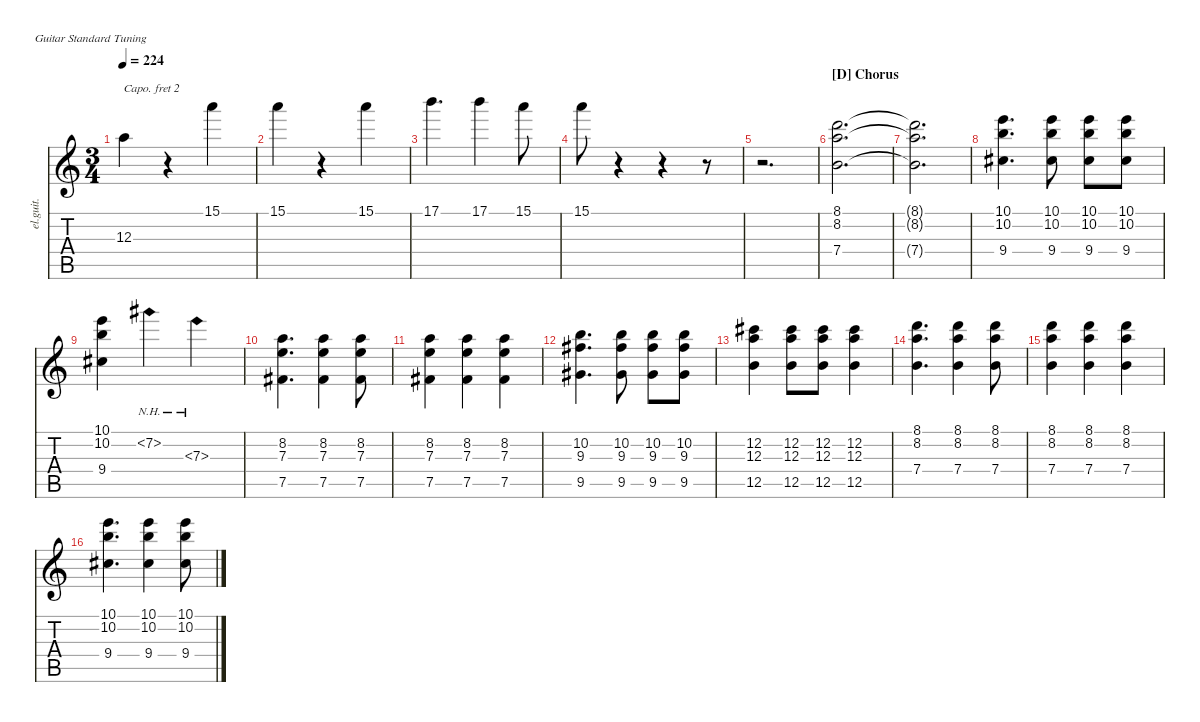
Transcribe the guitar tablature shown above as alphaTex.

\defaultSystemsLayout 4
\hideDynamics
\bracketExtendMode nobrackets
\otherSystemsTrackNameOrientation horizontal
\track ("Clean Guitar" "el.guit.") {instrument electricguitarclean}
\staff {score tabs}
\capo 2
\tuning (E4 B3 G3 D3 A2 E2)
\ts (3 4)
\tempo 224
\clef g2
\ks c
12.3.4{dy mf beam Down} r.4{beam Down} 15.1.4{beam Down} |
15.1.4{beam Down} r.4{beam Down} 15.1.4{beam Down} |
17.1.4{d beam Down} 17.1.4{beam Down} 15.1.8{beam Down} |
15.1.8{beam Down} r.4{beam Down} r.4{beam Down} r.8{beam Down} |
r.2{d beam Down} |
\section ("D" "Chorus")
(7.4 8.2 8.1).2{d beam Down} |
(8.1{t} 8.2{t} 7.4{t}).2{d beam Down} |
(10.1 10.2 9.4{acc #}).4{d beam Down} (10.1 10.2 9.4{acc #}).8{beam Down} (10.1 10.2 9.4{acc #}).8{beam Down} (10.1 10.2 9.4{acc #}).8{beam Down} |
(10.1 10.2 9.4{acc #}).4{beam Down} 7.2{nh acc #}.4{beam Down} 7.3{nh}.4{beam Down} |
(7.5{acc #} 7.3 8.2).4{d beam Down} (7.3 8.2 7.5{acc #}).4{beam Down} (7.3 8.2 7.5{acc #}).8{beam Down} |
(7.3 7.5{acc #} 8.2).4{beam Down} (7.3 7.5{acc #} 8.2).4{beam Down} (7.3 7.5{acc #} 8.2).4{beam Down} |
(9.5{acc #} 9.3{acc #} 10.2).4{d beam Down} (10.2 9.3{acc #} 9.5{acc #}).8{beam Down} (10.2 9.3{acc #} 9.5{acc #}).8{beam Down} (10.2 9.3{acc #} 9.5{acc #}).8{beam Down} |
(12.2{acc #} 12.3 12.5).4{beam Down} (12.2{acc #} 12.3 12.5).8{beam Down} (12.2{acc #} 12.3 12.5).8{beam Down} (12.2{acc #} 12.3 12.5).4{beam Down} |
(7.4 8.2 8.1).4{d beam Down} (8.1 8.2 7.4).4{beam Down} (8.1 8.2 7.4).8{beam Down} |
(8.1 8.2 7.4).4{beam Down} (8.1 8.2 7.4).4{beam Down} (8.1 8.2 7.4).4{beam Down} |
(9.4{acc #} 10.2 10.1).4{d beam Down} (10.1 10.2 9.4{acc #}).4{beam Down} (10.1 10.2 9.4{acc #}).8{beam Down}
